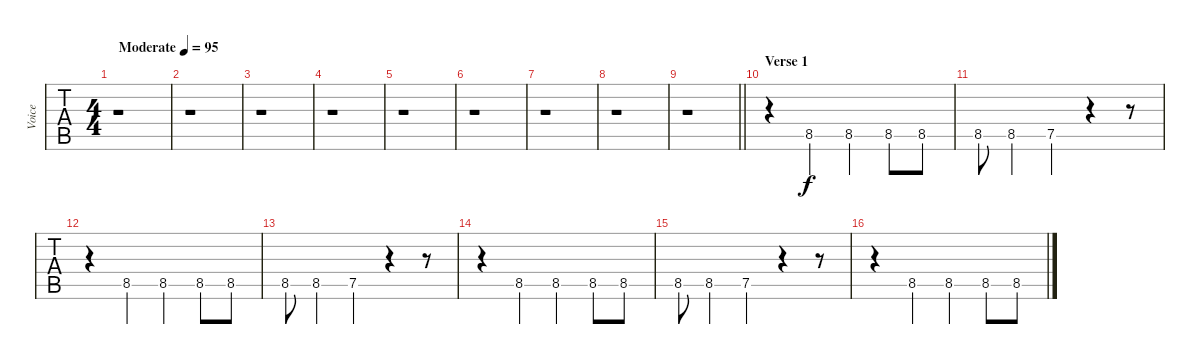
\track ("Voice" "Voice") {instrument flute}
\staff {tabs}
\tuning (E4 B3 G3 D3 A2 E2) {hide}
\ts (4 4)
\tempo (95 "Moderate")
\clef g2
\ks c
r.1{dy f instrument flute} |
r.1 |
r.1 |
r.1 |
r.1 |
r.1 |
r.1 |
r.1 |
\barLineRight lightlight
r.1 |
\section ("" "Verse 1")
r.4 8.5.4 8.5.4 8.5.8 8.5.8 |
8.5.8 8.5.4 7.5.4 r.4 r.8 |
r.4 8.5.4 8.5.4 8.5.8 8.5.8 |
8.5.8 8.5.4 7.5.4 r.4 r.8 |
r.4 8.5.4 8.5.4 8.5.8 8.5.8 |
8.5.8 8.5.4 7.5.4 r.4 r.8 |
r.4 8.5.4 8.5.4 8.5.8 8.5.8
